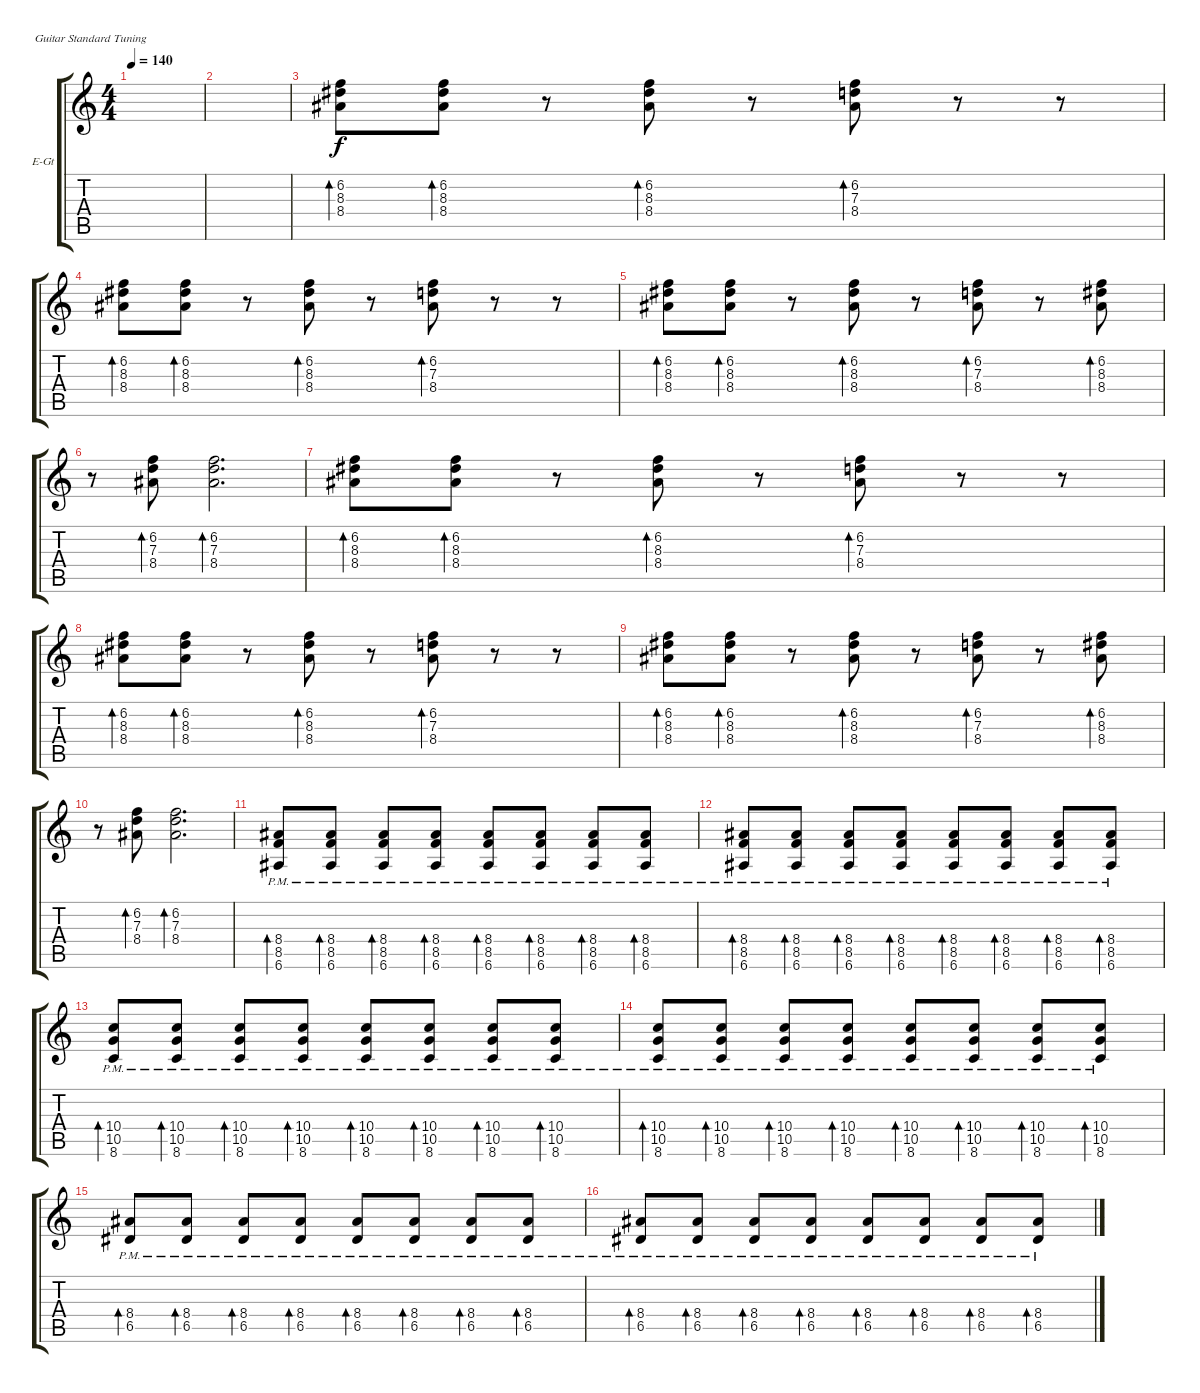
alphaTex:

\defaultSystemsLayout 4
\bracketExtendMode groupsimilarinstruments
\firstSystemTrackNameOrientation horizontal
\otherSystemsTrackNameOrientation horizontal
\track ("Electric Guitar" "E-Gt") {instrument overdrivenguitar}
\staff {score tabs}
\tuning (E4 B3 G3 D3 A2 E2)
\ts (4 4)
\tempo 140
\clef g2
\scale
0.485477
\ks c
|
\scale
0.257261 |
\scale
0.257261 (8.4 8.3 6.2).8{bd 30} (8.3 8.4 6.2).8{bd 30} r.8 (8.4 8.3 6.2).8{bd 30} r.8 (6.2 7.3 8.4).8{bd 30} r.8 r.8 |
\scale
0.333333 (8.4 8.3 6.2).8{bd 30} (8.3 8.4 6.2).8{bd 30} r.8 (8.4 8.3 6.2).8{bd 30} r.8 (6.2 7.3 8.4).8{bd 30} r.8 r.8 |
\scale
0.333333 (8.4 8.3 6.2).8{bd 30} (8.3 8.4 6.2).8{bd 30} r.8 (8.4 8.3 6.2).8{bd 30} r.8 (6.2 7.3 8.4).8{bd 30} r.8 (8.3 8.4 6.2).8{bd 30} |
\scale
0.333333 r.8 (7.3 8.4 6.2).8{bd 30} (7.3 8.4 6.2).2{d bd 30} |
\scale
0.333333 (8.4 8.3 6.2).8{bd 30} (8.3 8.4 6.2).8{bd 30} r.8 (8.4 8.3 6.2).8{bd 30} r.8 (6.2 7.3 8.4).8{bd 30} r.8 r.8 |
\scale
0.333333 (8.4 8.3 6.2).8{bd 30} (8.3 8.4 6.2).8{bd 30} r.8 (8.4 8.3 6.2).8{bd 30} r.8 (6.2 7.3 8.4).8{bd 30} r.8 r.8 |
\scale
0.333333 (8.4 8.3 6.2).8{bd 30} (8.3 8.4 6.2).8{bd 30} r.8 (8.4 8.3 6.2).8{bd 30} r.8 (6.2 7.3 8.4).8{bd 30} r.8 (8.3 8.4 6.2).8{bd 30} |
\scale
0.333333 r.8 (7.3 8.4 6.2).8{bd 30} (7.3 8.4 6.2).2{d bd 30} |
\scale
0.333333 (6.6{pm} 8.5{pm} 8.4{pm}).8{bd 30} (6.6{pm} 8.5{pm} 8.4{pm}).8{bd 30} (6.6{pm} 8.5{pm} 8.4{pm}).8{bd 30} (6.6{pm} 8.5{pm} 8.4{pm}).8{bd 30} (6.6{pm} 8.5{pm} 8.4{pm}).8{bd 30} (6.6{pm} 8.5{pm} 8.4{pm}).8{bd 30} (6.6{pm} 8.5{pm} 8.4{pm}).8{bd 30} (6.6{pm} 8.5{pm} 8.4{pm}).8{bd 30} |
\scale
0.333333 (6.6{pm} 8.5{pm} 8.4{pm}).8{bd 30} (6.6{pm} 8.5{pm} 8.4{pm}).8{bd 30} (6.6{pm} 8.5{pm} 8.4{pm}).8{bd 30} (6.6{pm} 8.5{pm} 8.4{pm}).8{bd 30} (6.6{pm} 8.5{pm} 8.4{pm}).8{bd 30} (6.6{pm} 8.5{pm} 8.4{pm}).8{bd 30} (6.6{pm} 8.5{pm} 8.4{pm}).8{bd 30} (6.6{pm} 8.5{pm} 8.4{pm}).8{bd 30} |
\scale
0.333333 (8.6{pm} 10.5{pm} 10.4{pm}).8{bd 30} (8.6{pm} 10.5{pm} 10.4{pm}).8{bd 30} (8.6{pm} 10.5{pm} 10.4{pm}).8{bd 30} (8.6{pm} 10.5{pm} 10.4{pm}).8{bd 30} (8.6{pm} 10.5{pm} 10.4{pm}).8{bd 30} (8.6{pm} 10.5{pm} 10.4{pm}).8{bd 30} (8.6{pm} 10.5{pm} 10.4{pm}).8{bd 30} (8.6{pm} 10.5{pm} 10.4{pm}).8{bd 30} |
\scale
0.333333 (8.6{pm} 10.5{pm} 10.4{pm}).8{bd 30} (8.6{pm} 10.5{pm} 10.4{pm}).8{bd 30} (8.6{pm} 10.5{pm} 10.4{pm}).8{bd 30} (8.6{pm} 10.5{pm} 10.4{pm}).8{bd 30} (8.6{pm} 10.5{pm} 10.4{pm}).8{bd 30} (8.6{pm} 10.5{pm} 10.4{pm}).8{bd 30} (8.6{pm} 10.5{pm} 10.4{pm}).8{bd 30} (8.6{pm} 10.5{pm} 10.4{pm}).8{bd 30} |
\scale
0.333333 (6.5{pm} 8.4{pm}).8{bd 30} (6.5{pm} 8.4{pm}).8{bd 30} (6.5{pm} 8.4{pm}).8{bd 30} (6.5{pm} 8.4{pm}).8{bd 30} (6.5{pm} 8.4{pm}).8{bd 30} (6.5{pm} 8.4{pm}).8{bd 30} (6.5{pm} 8.4{pm}).8{bd 30} (6.5{pm} 8.4{pm}).8{bd 30} |
\scale
0.333333 (6.5{pm} 8.4{pm}).8{bd 30} (6.5{pm} 8.4{pm}).8{bd 30} (6.5{pm} 8.4{pm}).8{bd 30} (6.5{pm} 8.4{pm}).8{bd 30} (6.5{pm} 8.4{pm}).8{bd 30} (6.5{pm} 8.4{pm}).8{bd 30} (6.5{pm} 8.4{pm}).8{bd 30} (6.5{pm} 8.4{pm}).8{bd 30}
